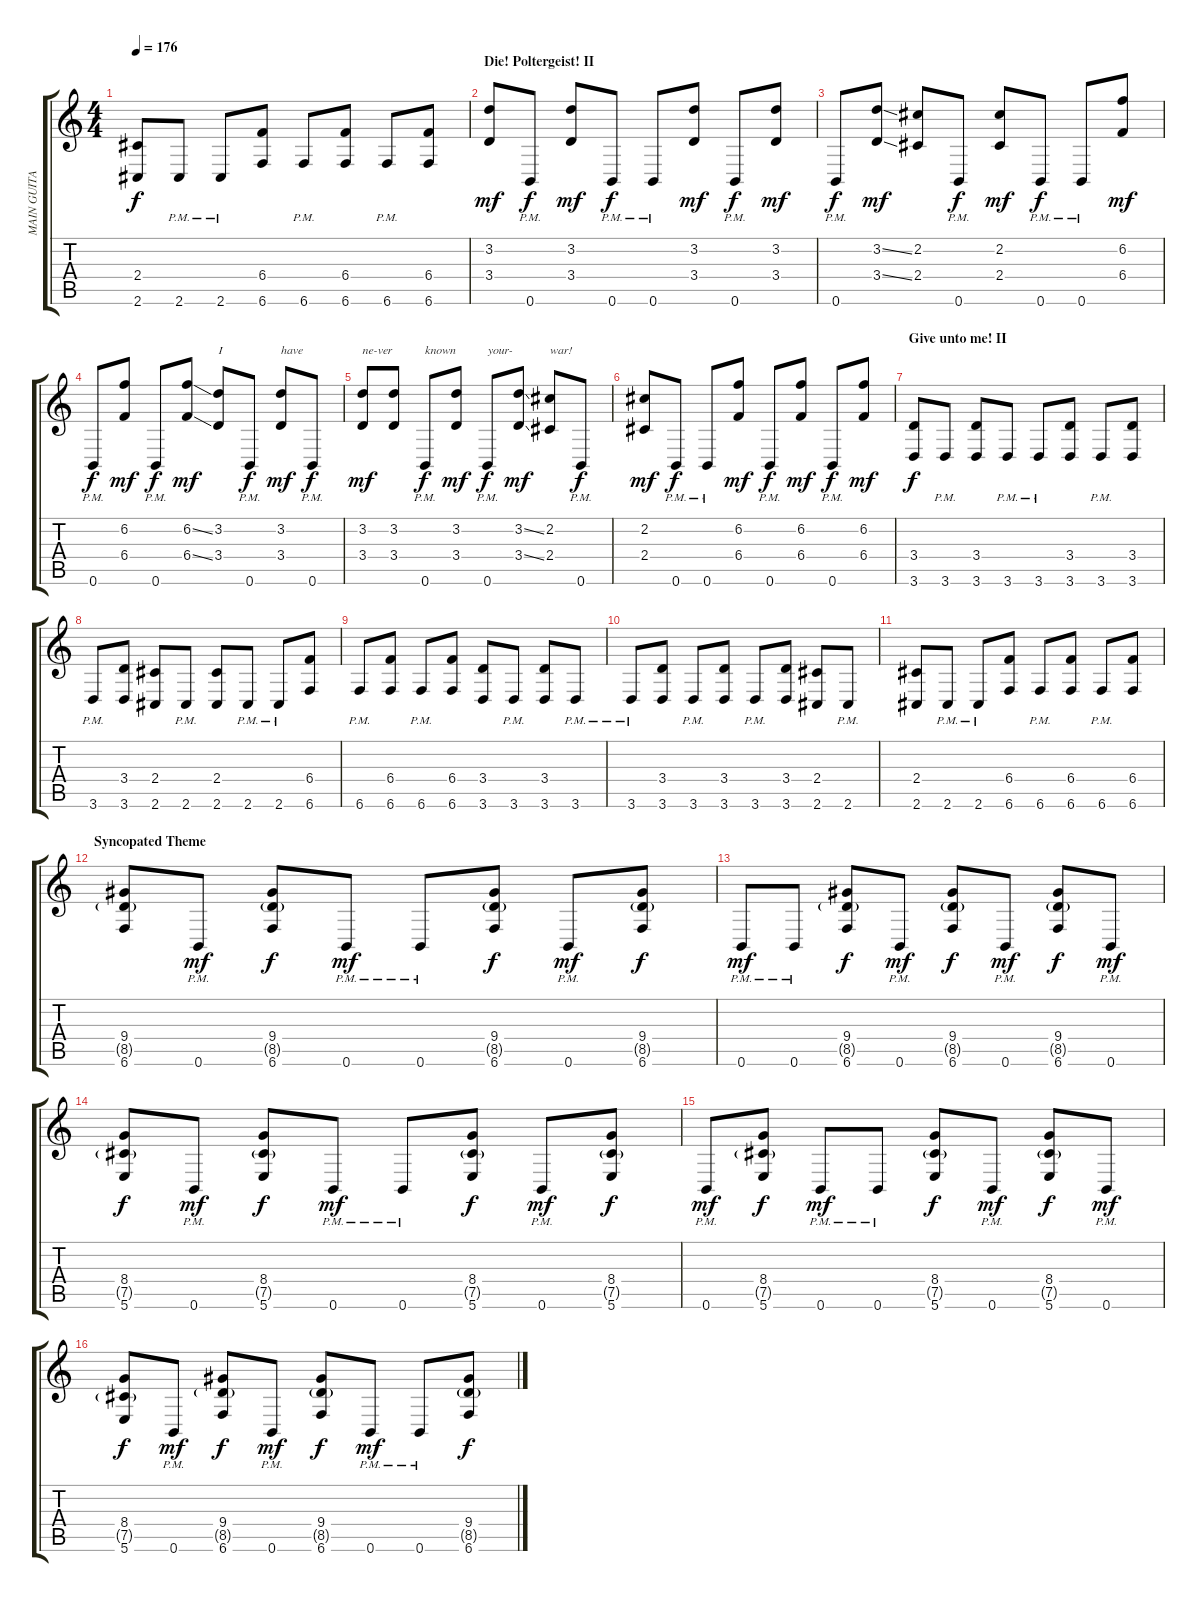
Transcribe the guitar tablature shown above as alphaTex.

\track ("MAIN GUITAR" "MAIN GUITA") {instrument distortionguitar}
\staff {score tabs}
\tuning (Eb4 B3 Gb3 B2 Gb2 B1) {hide}
\ts (4 4)
\tempo 176
\clef g2
\ks c
(2.4 2.6).8{dy f} 2.6{pm}.8 2.6{pm}.8 (6.4 6.6).8 6.6{pm}.8 (6.4 6.6).8 6.6{pm}.8 (6.4 6.6).8 |
\section ("" "Die! Poltergeist! II")
(3.2 3.4).8{dy mf} 0.6{pm}.8{dy f} (3.2 3.4).8{dy mf} 0.6{pm}.8{dy f} 0.6{pm}.8 (3.2 3.4).8{dy mf} 0.6{pm}.8{dy f} (3.2 3.4).8{dy mf} |
0.6{pm}.8{dy f} (3.2{ss} 3.4{ss}).8{dy mf} (2.2 2.4).8 0.6{pm}.8{dy f} (2.2 2.4).8{dy mf} 0.6{pm}.8{dy f} 0.6{pm}.8 (6.2 6.4).8{dy mf} |
0.6{pm}.8{dy f} (6.2 6.4).8{dy mf} 0.6{pm}.8{dy f} (6.2{ss} 6.4{ss}).8{dy mf} (3.2 3.4).8{txt "I"} 0.6{pm}.8{dy f} (3.2 3.4).8{txt "have" dy mf} 0.6{pm}.8{dy f} |
(3.2 3.4).8{txt "ne-ver" dy mf} (3.2 3.4).8 0.6{pm}.8{txt "known" dy f} (3.2 3.4).8{dy mf} 0.6{pm}.8{txt "your-" dy f} (3.2{ss} 3.4{ss}).8{dy mf} (2.2 2.4).8{txt "war!"} 0.6{pm}.8{dy f} |
(2.2 2.4).8{dy mf} 0.6{pm}.8{dy f} 0.6{pm}.8 (6.2 6.4).8{dy mf} 0.6{pm}.8{dy f} (6.2 6.4).8{dy mf} 0.6{pm}.8{dy f} (6.2 6.4).8{dy mf} |
\section ("" "Give unto me! II")
(3.4 3.6).8{dy f} 3.6{pm}.8 (3.4 3.6).8 3.6{pm}.8 3.6{pm}.8 (3.4 3.6).8 3.6{pm}.8 (3.4 3.6).8 |
3.6{pm}.8 (3.4 3.6).8 (2.4 2.6).8 2.6{pm}.8 (2.4 2.6).8 2.6{pm}.8 2.6{pm}.8 (6.4 6.6).8 |
6.6{pm}.8 (6.4 6.6).8 6.6{pm}.8 (6.4 6.6).8 (3.4 3.6).8 3.6{pm}.8 (3.4 3.6).8 3.6{pm}.8 |
3.6{pm}.8 (3.4 3.6).8 3.6{pm}.8 (3.4 3.6).8 3.6{pm}.8 (3.4 3.6).8 (2.4 2.6).8 2.6{pm}.8 |
(2.4 2.6).8 2.6{pm}.8 2.6{pm}.8 (6.4 6.6).8 6.6{pm}.8 (6.4 6.6).8 6.6{pm}.8 (6.4 6.6).8 |
\section ("" "Syncopated Theme")
(9.4 8.5{g} 6.6).8 0.6{pm}.8{dy mf} (9.4 8.5{g} 6.6).8{dy f} 0.6{pm}.8{dy mf} 0.6{pm}.8 (9.4 8.5{g} 6.6).8{dy f} 0.6{pm}.8{dy mf} (9.4 8.5{g} 6.6).8{dy f} |
0.6{pm}.8{dy mf} 0.6{pm}.8 (9.4 8.5{g} 6.6).8{dy f} 0.6{pm}.8{dy mf} (9.4 8.5{g} 6.6).8{dy f} 0.6{pm}.8{dy mf} (9.4 8.5{g} 6.6).8{dy f} 0.6{pm}.8{dy mf} |
(8.4 7.5{g} 5.6).8{dy f} 0.6{pm}.8{dy mf} (8.4 7.5{g} 5.6).8{dy f} 0.6{pm}.8{dy mf} 0.6{pm}.8 (8.4 7.5{g} 5.6).8{dy f} 0.6{pm}.8{dy mf} (8.4 7.5{g} 5.6).8{dy f} |
0.6{pm}.8{dy mf} (8.4 7.5{g} 5.6).8{dy f} 0.6{pm}.8{dy mf} 0.6{pm}.8 (8.4 7.5{g} 5.6).8{dy f} 0.6{pm}.8{dy mf} (8.4 7.5{g} 5.6).8{dy f} 0.6{pm}.8{dy mf} |
(8.4 7.5{g} 5.6).8{dy f} 0.6{pm}.8{dy mf} (9.4 8.5{g} 6.6).8{dy f} 0.6{pm}.8{dy mf} (9.4 8.5{g} 6.6).8{dy f} 0.6{pm}.8{dy mf} 0.6{pm}.8 (9.4 8.5{g} 6.6).8{dy f}
